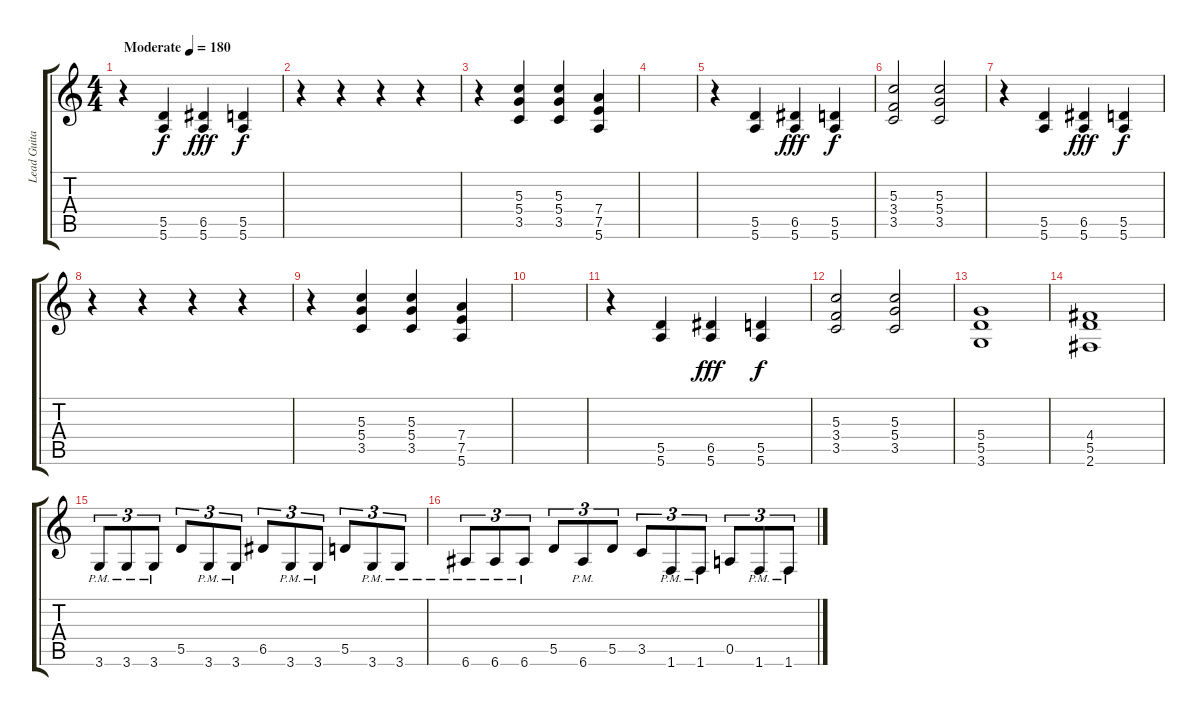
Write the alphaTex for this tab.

\track ("Lead Guitar" "Lead Guita") {instrument distortionguitar}
\staff {score tabs}
\tuning (E4 B3 G3 D3 A2 E2) {hide}
\ts (4 4)
\section ("" "")
\tempo (180 "Moderate")
\clef g2
\ks c
r.4{dy f instrument distortionguitar} (5.5 5.6).4 (6.5 5.6).4{dy fff} (5.5 5.6).4{dy f} |
r.4 r.4 r.4 r.4 |
r.4 (5.3 5.4 3.5).4 (5.3 5.4 3.5).4 (7.4 7.5 5.6).4 |
|
r.4 (5.5 5.6).4 (6.5 5.6).4{dy fff} (5.5 5.6).4{dy f} |
(5.3 3.4 3.5).2 (5.3 5.4 3.5).2 |
r.4 (5.5 5.6).4 (6.5 5.6).4{dy fff} (5.5 5.6).4{dy f} |
r.4 r.4 r.4 r.4 |
r.4 (5.3 5.4 3.5).4 (5.3 5.4 3.5).4 (7.4 7.5 5.6).4 |
|
r.4 (5.5 5.6).4 (6.5 5.6).4{dy fff} (5.5 5.6).4{dy f} |
(5.3 3.4 3.5).2 (5.3 5.4 3.5).2 |
(5.4 5.5 3.6).1 |
(4.4 5.5 2.6).1 |
3.6{pm}.8{tu (3 2)} 3.6{pm}.8{tu (3 2)} 3.6{pm}.8{tu (3 2)} 5.5.8{tu (3 2)} 3.6{pm}.8{tu (3 2)} 3.6{pm}.8{tu (3 2)} 6.5.8{tu (3 2)} 3.6{pm}.8{tu (3 2)} 3.6{pm}.8{tu (3 2)} 5.5.8{tu (3 2)} 3.6{pm}.8{tu (3 2)} 3.6{pm}.8{tu (3 2)} |
6.6{pm}.8{tu (3 2)} 6.6{pm}.8{tu (3 2)} 6.6{pm}.8{tu (3 2)} 5.5.8{tu (3 2)} 6.6{pm}.8{tu (3 2)} 5.5.8{tu (3 2)} 3.5.8{tu (3 2)} 1.6{pm}.8{tu (3 2)} 1.6{pm}.8{tu (3 2)} 0.5.8{tu (3 2)} 1.6{pm}.8{tu (3 2)} 1.6{pm}.8{tu (3 2)}
